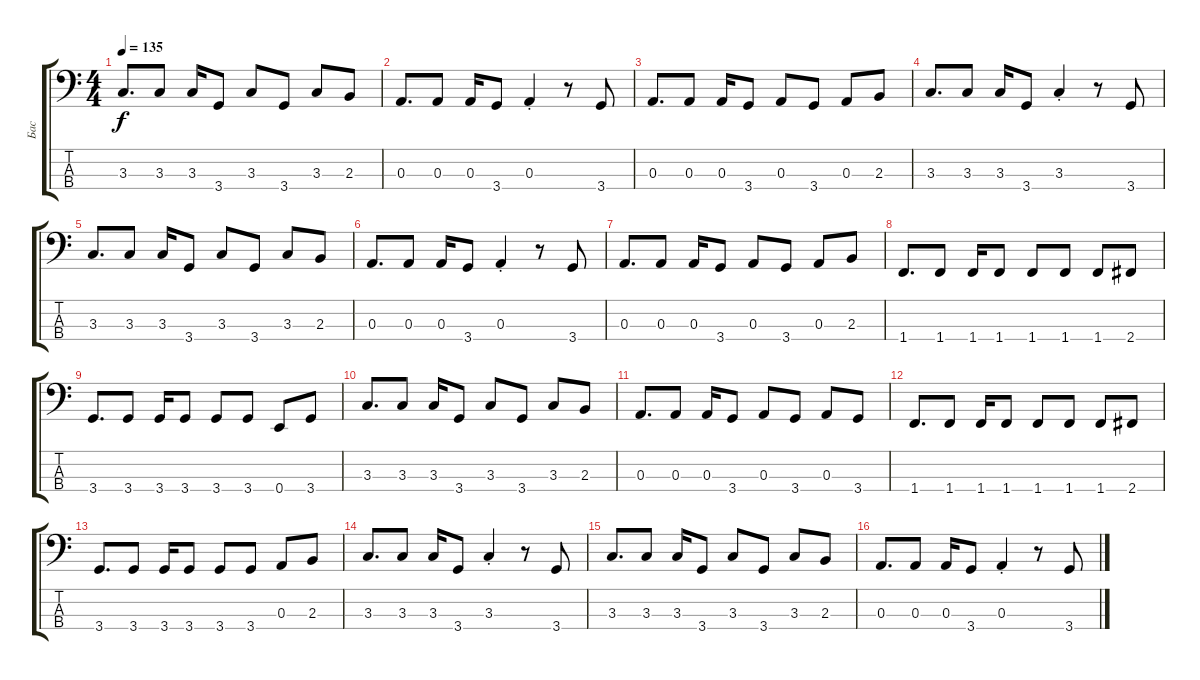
\track ("Бас" "Бас") {instrument slapbass1}
\staff {score tabs}
\tuning (G2 D2 A1 E1) {hide}
\ts (4 4)
\tempo 135
\clef f4
\ks c
3.3.8{d dy f} 3.3.8 3.3.16 3.4.8 3.3.8 3.4.8 3.3.8 2.3.8 |
0.3.8{d} 0.3.8 0.3.16 3.4.8 0.3{st}.4 r.8 3.4.8 |
0.3.8{d} 0.3.8 0.3.16 3.4.8 0.3.8 3.4.8 0.3.8 2.3.8 |
3.3.8{d} 3.3.8 3.3.16 3.4.8 3.3{st}.4 r.8 3.4.8 |
3.3.8{d} 3.3.8 3.3.16 3.4.8 3.3.8 3.4.8 3.3.8 2.3.8 |
0.3.8{d} 0.3.8 0.3.16 3.4.8 0.3{st}.4 r.8 3.4.8 |
0.3.8{d} 0.3.8 0.3.16 3.4.8 0.3.8 3.4.8 0.3.8 2.3.8 |
1.4.8{d} 1.4.8 1.4.16 1.4.8 1.4.8 1.4.8 1.4.8 2.4.8 |
3.4.8{d} 3.4.8 3.4.16 3.4.8 3.4.8 3.4.8 0.4.8 3.4.8 |
3.3.8{d} 3.3.8 3.3.16 3.4.8 3.3.8 3.4.8 3.3.8 2.3.8 |
0.3.8{d} 0.3.8 0.3.16 3.4.8 0.3.8 3.4.8 0.3.8 3.4.8 |
1.4.8{d} 1.4.8 1.4.16 1.4.8 1.4.8 1.4.8 1.4.8 2.4.8 |
3.4.8{d} 3.4.8 3.4.16 3.4.8 3.4.8 3.4.8 0.3.8 2.3.8 |
3.3.8{d} 3.3.8 3.3.16 3.4.8 3.3{st}.4 r.8 3.4.8 |
3.3.8{d} 3.3.8 3.3.16 3.4.8 3.3.8 3.4.8 3.3.8 2.3.8 |
0.3.8{d} 0.3.8 0.3.16 3.4.8 0.3{st}.4 r.8 3.4.8
